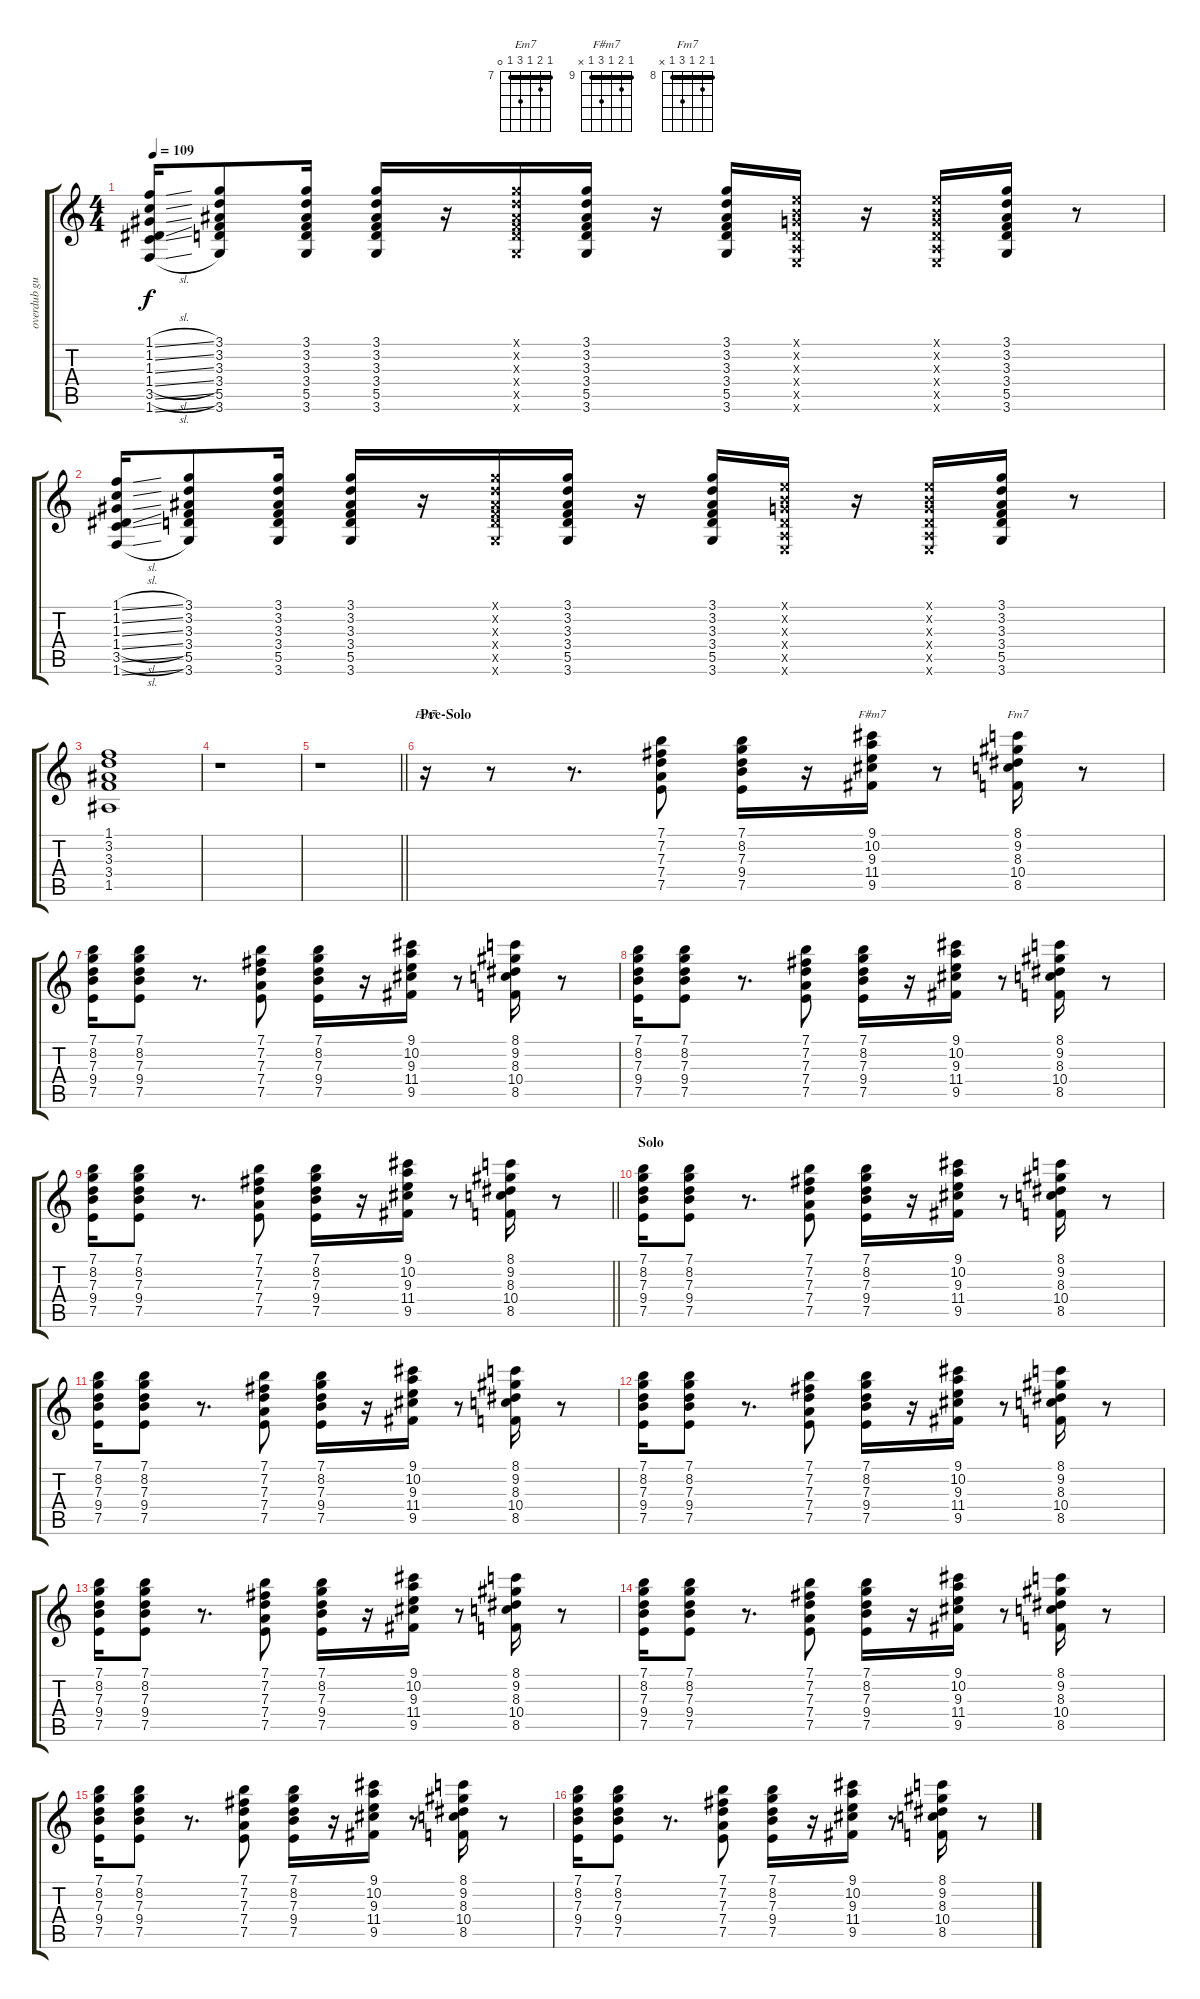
\track ("overdub guitar II" "overdub gu") {instrument electricguitarjazz}
\staff {score tabs}
\tuning (E4 B3 G3 D3 A2 E2) {hide}
\chord ("Em7" 7 8 7 9 7 0) {firstfret 7 barre 7}
\chord ("F#m7" 9 10 9 11 9 x) {firstfret 9 barre 9}
\chord ("Fm7" 8 9 8 10 8 x) {firstfret 8 barre 8}
\ts (4 4)
\tempo 109
\clef g2
\ks aminor
(1.1{sl} 1.2{sl} 1.3{sl} 1.4{sl} 3.5{sl} 1.6{sl}).16{dy f} (3.1 3.2 3.3 3.4 5.5 3.6).8 (3.1 3.2 3.3 3.4 5.5 3.6).16 (3.1 3.2 3.3 3.4 5.5 3.6).16 r.16 (3.1{x} 3.2{x} 3.3{x} 3.4{x} 5.5{x} 3.6{x}).16 (3.1 3.2 3.3 3.4 5.5 3.6).16 r.16 (3.1 3.2 3.3 3.4 5.5 3.6).16 (0.1{x} 0.2{x} 0.3{x} 0.4{x} 0.5{x} 0.6{x}).16 r.16 (0.1{x} 0.2{x} 0.3{x} 0.4{x} 0.5{x} 0.6{x}).16 (3.1 3.2 3.3 3.4 5.5 3.6).16 r.8 |
(1.1{sl} 1.2{sl} 1.3{sl} 1.4{sl} 3.5{sl} 1.6{sl}).16 (3.1 3.2 3.3 3.4 5.5 3.6).8 (3.1 3.2 3.3 3.4 5.5 3.6).16 (3.1 3.2 3.3 3.4 5.5 3.6).16 r.16 (3.1{x} 3.2{x} 3.3{x} 3.4{x} 5.5{x} 3.6{x}).16 (3.1 3.2 3.3 3.4 5.5 3.6).16 r.16 (3.1 3.2 3.3 3.4 5.5 3.6).16 (0.1{x} 0.2{x} 0.3{x} 0.4{x} 0.5{x} 0.6{x}).16 r.16 (0.1{x} 0.2{x} 0.3{x} 0.4{x} 0.5{x} 0.6{x}).16 (3.1 3.2 3.3 3.4 5.5 3.6).16 r.8 |
(1.1 3.2 3.3 3.4 1.5).1 |
r.1 |
\barLineRight lightlight
r.1 |
\section ("" "Pre-Solo")
r.16{ch "Em7"} r.8 r.8{d} (7.1 7.2 7.3 7.4 7.5).8 (7.1 8.2 7.3 9.4 7.5).16 r.16 (9.1 10.2 9.3 11.4 9.5).16{ch "F#m7"} r.8 (8.1 9.2 8.3 10.4 8.5).16{ch "Fm7"} r.8 |
(7.1 8.2 7.3 9.4 7.5).16 (7.1 8.2 7.3 9.4 7.5).8 r.8{d} (7.1 7.2 7.3 7.4 7.5).8 (7.1 8.2 7.3 9.4 7.5).16 r.16 (9.1 10.2 9.3 11.4 9.5).16 r.8 (8.1 9.2 8.3 10.4 8.5).16 r.8 |
(7.1 8.2 7.3 9.4 7.5).16 (7.1 8.2 7.3 9.4 7.5).8 r.8{d} (7.1 7.2 7.3 7.4 7.5).8 (7.1 8.2 7.3 9.4 7.5).16 r.16 (9.1 10.2 9.3 11.4 9.5).16 r.8 (8.1 9.2 8.3 10.4 8.5).16 r.8 |
\barLineRight lightlight
(7.1 8.2 7.3 9.4 7.5).16 (7.1 8.2 7.3 9.4 7.5).8 r.8{d} (7.1 7.2 7.3 7.4 7.5).8 (7.1 8.2 7.3 9.4 7.5).16 r.16 (9.1 10.2 9.3 11.4 9.5).16 r.8 (8.1 9.2 8.3 10.4 8.5).16 r.8 |
\section ("" "Solo")
(7.1 8.2 7.3 9.4 7.5).16 (7.1 8.2 7.3 9.4 7.5).8 r.8{d} (7.1 7.2 7.3 7.4 7.5).8 (7.1 8.2 7.3 9.4 7.5).16 r.16 (9.1 10.2 9.3 11.4 9.5).16 r.8 (8.1 9.2 8.3 10.4 8.5).16 r.8 |
(7.1 8.2 7.3 9.4 7.5).16 (7.1 8.2 7.3 9.4 7.5).8 r.8{d} (7.1 7.2 7.3 7.4 7.5).8 (7.1 8.2 7.3 9.4 7.5).16 r.16 (9.1 10.2 9.3 11.4 9.5).16 r.8 (8.1 9.2 8.3 10.4 8.5).16 r.8 |
(7.1 8.2 7.3 9.4 7.5).16 (7.1 8.2 7.3 9.4 7.5).8 r.8{d} (7.1 7.2 7.3 7.4 7.5).8 (7.1 8.2 7.3 9.4 7.5).16 r.16 (9.1 10.2 9.3 11.4 9.5).16 r.8 (8.1 9.2 8.3 10.4 8.5).16 r.8 |
(7.1 8.2 7.3 9.4 7.5).16 (7.1 8.2 7.3 9.4 7.5).8 r.8{d} (7.1 7.2 7.3 7.4 7.5).8 (7.1 8.2 7.3 9.4 7.5).16 r.16 (9.1 10.2 9.3 11.4 9.5).16 r.8 (8.1 9.2 8.3 10.4 8.5).16 r.8 |
(7.1 8.2 7.3 9.4 7.5).16 (7.1 8.2 7.3 9.4 7.5).8 r.8{d} (7.1 7.2 7.3 7.4 7.5).8 (7.1 8.2 7.3 9.4 7.5).16 r.16 (9.1 10.2 9.3 11.4 9.5).16 r.8 (8.1 9.2 8.3 10.4 8.5).16 r.8 |
(7.1 8.2 7.3 9.4 7.5).16 (7.1 8.2 7.3 9.4 7.5).8 r.8{d} (7.1 7.2 7.3 7.4 7.5).8 (7.1 8.2 7.3 9.4 7.5).16 r.16 (9.1 10.2 9.3 11.4 9.5).16 r.8 (8.1 9.2 8.3 10.4 8.5).16 r.8 |
(7.1 8.2 7.3 9.4 7.5).16 (7.1 8.2 7.3 9.4 7.5).8 r.8{d} (7.1 7.2 7.3 7.4 7.5).8 (7.1 8.2 7.3 9.4 7.5).16 r.16 (9.1 10.2 9.3 11.4 9.5).16 r.8 (8.1 9.2 8.3 10.4 8.5).16 r.8
